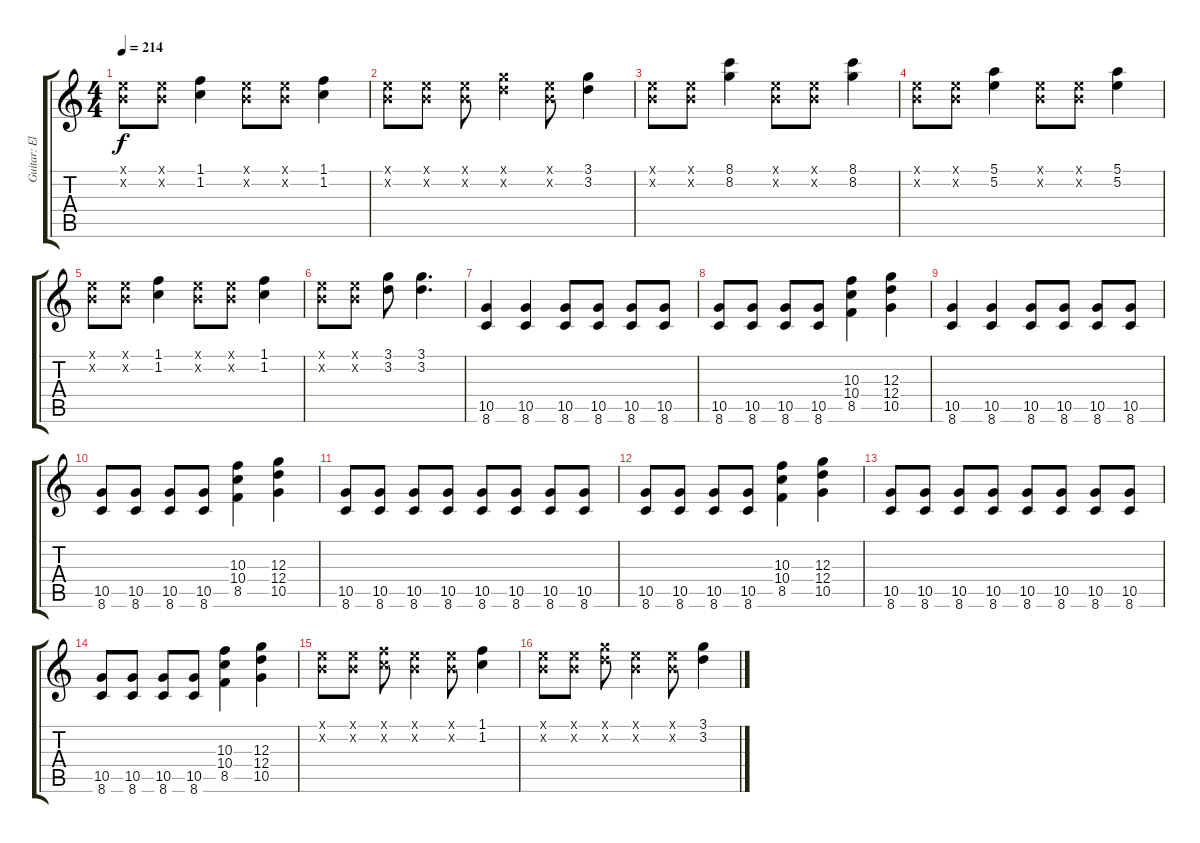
\track ("Guitar: El Hefe" "Guitar: El") {instrument distortionguitar}
\staff {score tabs}
\tuning (E4 B3 G3 D3 A2 E2) {hide}
\ts (4 4)
\tempo 214
\clef g2
\ks c
(0.1{x} 0.2{x}).8{dy f} (0.1{x} 0.2{x}).8 (1.1 1.2).4 (0.1{x} 0.2{x}).8 (0.1{x} 0.2{x}).8 (1.1 1.2).4 |
(0.1{x} 0.2{x}).8 (0.1{x} 0.2{x}).8 (0.1{x} 0.2{x}).8 (3.1{x} 3.2{x}).4 (0.1{x} 0.2{x}).8 (3.1 3.2).4 |
(0.1{x} 0.2{x}).8 (0.1{x} 0.2{x}).8 (8.1 8.2).4 (0.1{x} 0.2{x}).8 (0.1{x} 0.2{x}).8 (8.1 8.2).4 |
(0.1{x} 0.2{x}).8 (0.1{x} 0.2{x}).8 (5.1 5.2).4 (0.1{x} 0.2{x}).8 (0.1{x} 0.2{x}).8 (5.1 5.2).4 |
(0.1{x} 0.2{x}).8 (0.1{x} 0.2{x}).8 (1.1 1.2).4 (0.1{x} 0.2{x}).8 (0.1{x} 0.2{x}).8 (1.1 1.2).4 |
(0.1{x} 0.2{x}).8 (0.1{x} 0.2{x}).8 (3.1 3.2).8 (3.1 3.2).4{d} |
(10.5 8.6).4 (10.5 8.6).4 (10.5 8.6).8 (10.5 8.6).8 (10.5 8.6).8 (10.5 8.6).8 |
(10.5 8.6).8 (10.5 8.6).8 (10.5 8.6).8 (10.5 8.6).8 (10.3 10.4 8.5).4 (12.3 12.4 10.5).4 |
(10.5 8.6).4 (10.5 8.6).4 (10.5 8.6).8 (10.5 8.6).8 (10.5 8.6).8 (10.5 8.6).8 |
(10.5 8.6).8 (10.5 8.6).8 (10.5 8.6).8 (10.5 8.6).8 (10.3 10.4 8.5).4 (12.3 12.4 10.5).4 |
(10.5 8.6).8 (10.5 8.6).8 (10.5 8.6).8 (10.5 8.6).8 (10.5 8.6).8 (10.5 8.6).8 (10.5 8.6).8 (10.5 8.6).8 |
(10.5 8.6).8 (10.5 8.6).8 (10.5 8.6).8 (10.5 8.6).8 (10.3 10.4 8.5).4 (12.3 12.4 10.5).4 |
(10.5 8.6).8 (10.5 8.6).8 (10.5 8.6).8 (10.5 8.6).8 (10.5 8.6).8 (10.5 8.6).8 (10.5 8.6).8 (10.5 8.6).8 |
(10.5 8.6).8 (10.5 8.6).8 (10.5 8.6).8 (10.5 8.6).8 (10.3 10.4 8.5).4 (12.3 12.4 10.5).4 |
(0.1{x} 0.2{x}).8 (0.1{x} 0.2{x}).8 (1.1{x} 1.2{x}).8 (0.1{x} 0.2{x}).4 (0.1{x} 0.2{x}).8 (1.1 1.2).4 |
(0.1{x} 0.2{x}).8 (0.1{x} 0.2{x}).8 (3.1{x} 3.2{x}).8 (0.1{x} 0.2{x}).4 (0.1{x} 0.2{x}).8 (3.1 3.2).4
